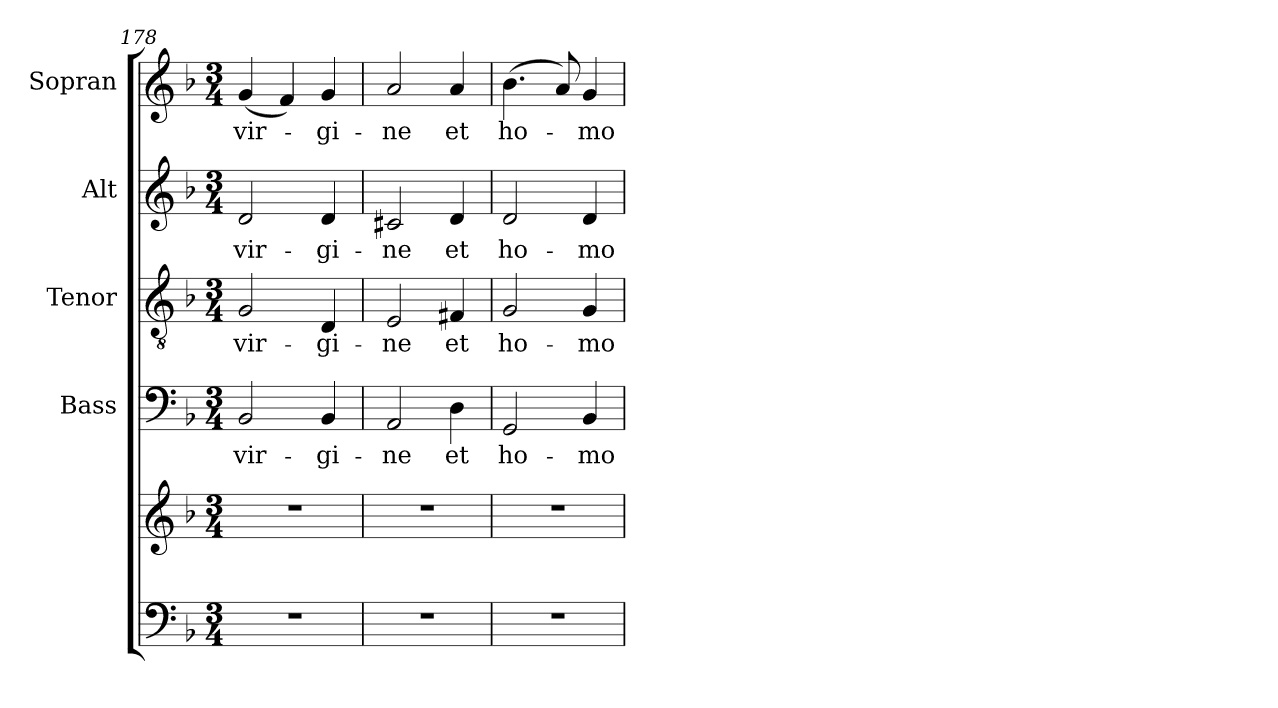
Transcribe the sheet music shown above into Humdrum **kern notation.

**kern	**kern	**kern	**text	**kern	**text	**kern	**text	**kern	**text
*part5	*part5	*part4	*part4	*part3	*part3	*part2	*part2	*part1	*part1
*staff6	*staff5	*staff4	*staff4	*staff3	*staff3	*staff2	*staff2	*staff1	*staff1
*	*	*I"Bass	*	*I"Tenor	*	*I"Alt	*	*I"Sopran	*
*	*	*I'B.	*	*I'T.	*	*I'A.	*	*I'S.	*
*clefF4	*clefG2	*clefF4	*	*clefGv2	*	*clefG2	*	*clefG2	*
*k[b-]	*k[b-]	*k[b-]	*	*k[b-]	*	*k[b-]	*	*k[b-]	*
*F:	*F:	*F:	*	*F:	*	*F:	*	*F:	*
*M3/4	*M3/4	*M3/4	*	*M3/4	*	*M3/4	*	*M3/4	*
=178	=178	=178	=178	=178	=178	=178	=178	=178	=178
!	!	!	!LO:LY:b	!	!LO:LY:b	!	!LO:LY:b	!	!LO:LY:b
2.r	2.r	2BB-/	vir-	2G/	vir-	2d/	vir-	(<4g/	vir-
.	.	.	.	.	.	.	.	4f/)	.
!	!	!	!LO:LY:b	!	!LO:LY:b	!	!LO:LY:b	!	!LO:LY:b
.	.	4BB-/	-gi-	4D/	-gi-	4d/	-gi-	4g/	-gi-
=179	=179	=179	=179	=179	=179	=179	=179	=179	=179
!	!	!	!LO:LY:b	!	!LO:LY:b	!	!LO:LY:b	!	!LO:LY:b
2.r	2.r	2AA/	-ne	2E/	-ne	2c#X/	-ne	2a/	-ne
!	!	!	!LO:LY:b	!	!LO:LY:b	!	!LO:LY:b	!	!LO:LY:b
.	.	4D\	et	4F#X/	et	4d/	et	4a/	et
=180	=180	=180	=180	=180	=180	=180	=180	=180	=180
!	!	!	!LO:LY:b	!	!LO:LY:b	!	!LO:LY:b	!	!LO:LY:b
2.r	2.r	2GG/	ho-	2G/	ho-	2d/	ho-	(>4.b-\	ho-
.	.	.	.	.	.	.	.	8a/)	.
!	!	!	!LO:LY:b	!	!LO:LY:b	!	!LO:LY:b	!	!LO:LY:b
.	.	4BB-/	-mo	4G/	-mo	4d/	-mo	4g/	-mo
=	=	=	=	=	=	=	=	=	=
*-	*-	*-	*-	*-	*-	*-	*-	*-	*-
